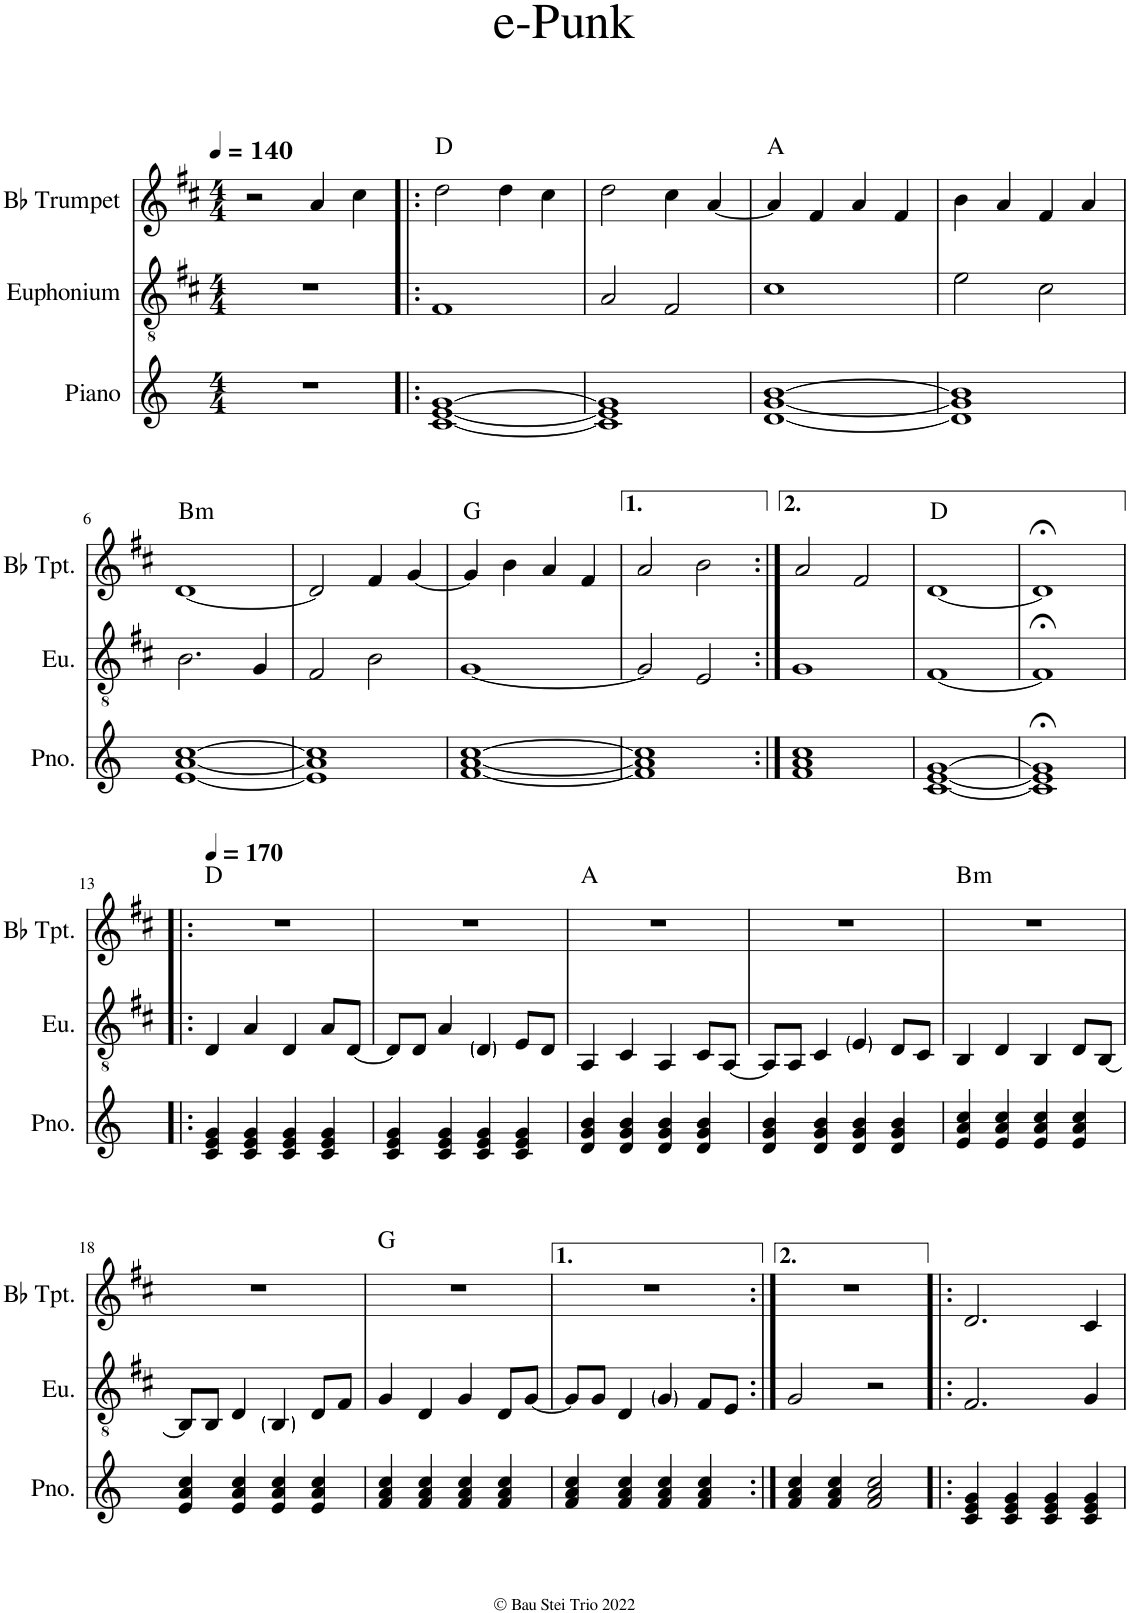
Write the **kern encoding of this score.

**kern	**kern	**kern	**harte
*part3	*part2	*part1	*part1
*staff3	*staff2	*staff1	*
*I"Piano	*I"Euphonium	*I"Bb Trumpet	*
*I'Pno.	*I'Eu.	*I'Bb Tpt.	*
*clefG2	*clefGv2	*clefG2	*
*	*Trd1c2	*Trd1c2	*
*k[]	*k[f#c#]	*k[f#c#]	*
*M4/4	*M4/4	*M4/4	*
*MM140	*MM140	*MM140	*
=1	=1	=1	=1
1r	1r	2r	.
.	.	4a/	.
.	.	4cc#\	.
=2!|:	=2!|:	=2!|:	=2!|:
[1c [1e [1g	1F#	2dd\	D:maj
.	.	4dd\	.
.	.	4cc#\	.
=3	=3	=3	=3
1c] 1e] 1g]	2A/	2dd\	.
.	2F#/	4cc#\	.
.	.	[4a/	.
=4	=4	=4	=4
[1d [1g [1b	1c#	4a/]	A:maj
.	.	4f#/	.
.	.	4a/	.
.	.	4f#/	.
=5	=5	=5	=5
1d] 1g] 1b]	2e\	4b\	.
.	.	4a/	.
.	2c#\	4f#/	.
.	.	4a/	.
!!LO:LB:g=z
=6	=6	=6	=6
!	!	!	!LO:H:kt=m
[1e [1a [1cc	2.B\	[1d	B:min
.	4G/	.	.
=7	=7	=7	=7
1e] 1a] 1cc]	2F#/	2d/]	.
.	2B\	4f#/	.
.	.	[4g/	.
=8	=8	=8	=8
[1f [1a [1cc	[1G	4g/]	G:maj
.	.	4b\	.
.	.	4a/	.
.	.	4f#/	.
=9	=9	=9	=9
1f] 1a] 1cc]	2G/]	2a/	.
.	2E/	2b\	.
=10:|!	=10:|!	=10:|!	=10:|!
1f 1a 1cc	1G	2a/	.
.	.	2f#/	.
=11	=11	=11	=11
[1c [1e [1g	[1F#	[1d	D:maj
=12	=12	=12	=12
1c];< 1e];< 1g];<	1F#;<]	1d;<]	.
!!LO:LB:g=z
=13!|:	=13!|:	=13!|:	=13!|:
*	*	*MM170	*
4c/ 4e/ 4g/	4D/	1r	D:maj
4c/ 4e/ 4g/	4A/	.	.
4c/ 4e/ 4g/	4D/	.	.
4c/ 4e/ 4g/	8A/L	.	.
.	[8D/J	.	.
=14	=14	=14	=14
4c/ 4e/ 4g/	8D/L]	1r	.
.	8D/J	.	.
4c/ 4e/ 4g/	4A/	.	.
4c/ 4e/ 4g/	4D/	.	.
4c/ 4e/ 4g/	8E/L	.	.
.	8D/J	.	.
=15	=15	=15	=15
4d/ 4g/ 4b/	4AA/	1r	A:maj
4d/ 4g/ 4b/	4C#/	.	.
4d/ 4g/ 4b/	4AA/	.	.
4d/ 4g/ 4b/	8C#/L	.	.
.	[8AA/J	.	.
=16	=16	=16	=16
4d/ 4g/ 4b/	8AA/L]	1r	.
.	8AA/J	.	.
4d/ 4g/ 4b/	4C#/	.	.
4d/ 4g/ 4b/	4E/	.	.
4d/ 4g/ 4b/	8D/L	.	.
.	8C#/J	.	.
=17	=17	=17	=17
!	!	!	!LO:H:kt=m
4e/ 4a/ 4cc/	4BB/	1r	B:min
4e/ 4a/ 4cc/	4D/	.	.
4e/ 4a/ 4cc/	4BB/	.	.
4e/ 4a/ 4cc/	8D/L	.	.
.	[8BB/J	.	.
!!LO:LB:g=z
=18	=18	=18	=18
4e/ 4a/ 4cc/	8BB/L]	1r	.
.	8BB/J	.	.
4e/ 4a/ 4cc/	4D/	.	.
4e/ 4a/ 4cc/	4BB/	.	.
4e/ 4a/ 4cc/	8D/L	.	.
.	8F#/J	.	.
=19	=19	=19	=19
4f/ 4a/ 4cc/	4G/	1r	G:maj
4f/ 4a/ 4cc/	4D/	.	.
4f/ 4a/ 4cc/	4G/	.	.
4f/ 4a/ 4cc/	8D/L	.	.
.	[8G/J	.	.
=20	=20	=20	=20
4f/ 4a/ 4cc/	8G/L]	1r	.
.	8G/J	.	.
4f/ 4a/ 4cc/	4D/	.	.
4f/ 4a/ 4cc/	4G/	.	.
4f/ 4a/ 4cc/	8F#/L	.	.
.	8E/J	.	.
=21:|!	=21:|!	=21:|!	=21:|!
4f/ 4a/ 4cc/	2G/	1r	.
4f/ 4a/ 4cc/	.	.	.
2f/ 2a/ 2cc/	2r	.	.
=22!|:	=22!|:	=22!|:	=22!|:
4c/ 4e/ 4g/	2.F#/	2.d/	.
4c/ 4e/ 4g/	.	.	.
4c/ 4e/ 4g/	.	.	.
4c/ 4e/ 4g/	4G/	4c#/	.
=	=	=	=
*-	*-	*-	*-
